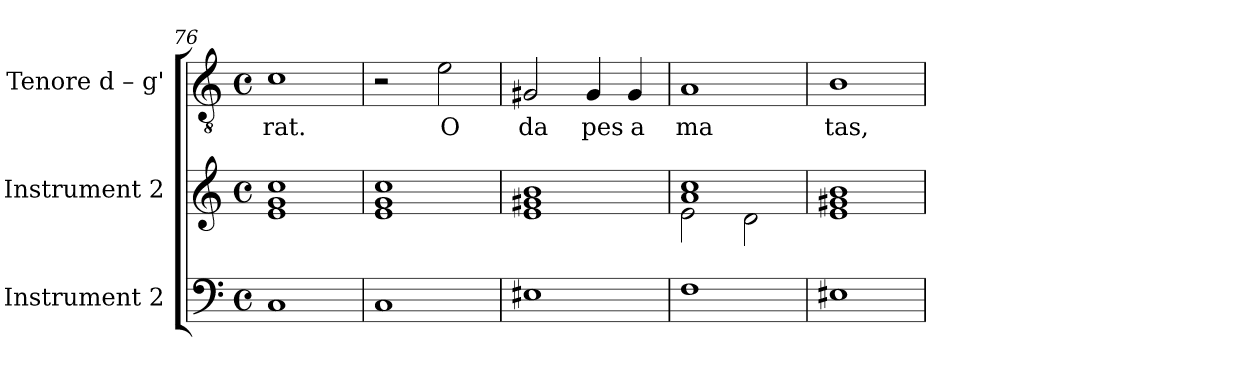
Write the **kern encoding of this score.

**kern	**kern	**kern	**text
*part3	*part2	*part1	*part1
*staff3	*staff2	*staff1	*staff1
*I"Instrument 2	*I"Instrument 2	*I"Tenore  d – g'	*
!!LO:LB:g=z
*clefF4	*clefG2	*clefGv2	*
*k[]	*k[]	*k[]	*
*C:	*C:	*C:	*
*M4/4	*M4/4	*M4/4	*
*met(c)	*met(c)	*met(c)	*
=76	=76	=76	=76
!	!	!	!LO:LY:b:cj
1C	1g 1e 1cc	1c	-rat.
=77	=77	=77	=77
1C	1g 1e 1cc	2r	.
!	!	!	!LO:LY:b:cj
.	.	2e\	O
=78	=78	=78	=78
!	!	!	!LO:LY:b:cj
1E#	1g#X 1e 1b	2G#X/	da
!	!	!	!LO:LY:b:cj
.	.	4G#/	pes
!	!	!	!LO:LY:b:cj
.	.	4G#/	a
=79	=79	=79	=79
*	*^	*	*
!	!	!	!	!LO:LY:b:cj
1F	1a 1cc	2e\	1A	ma
.	.	2d\	.	.
=80	=80	=80	=80	=80
!	!	!	!	!LO:LY:b:cj
*	*v	*v	*	*
1E#	1g#X 1e 1b	1B	tas,
=	=	=	=
*-	*-	*-	*-
